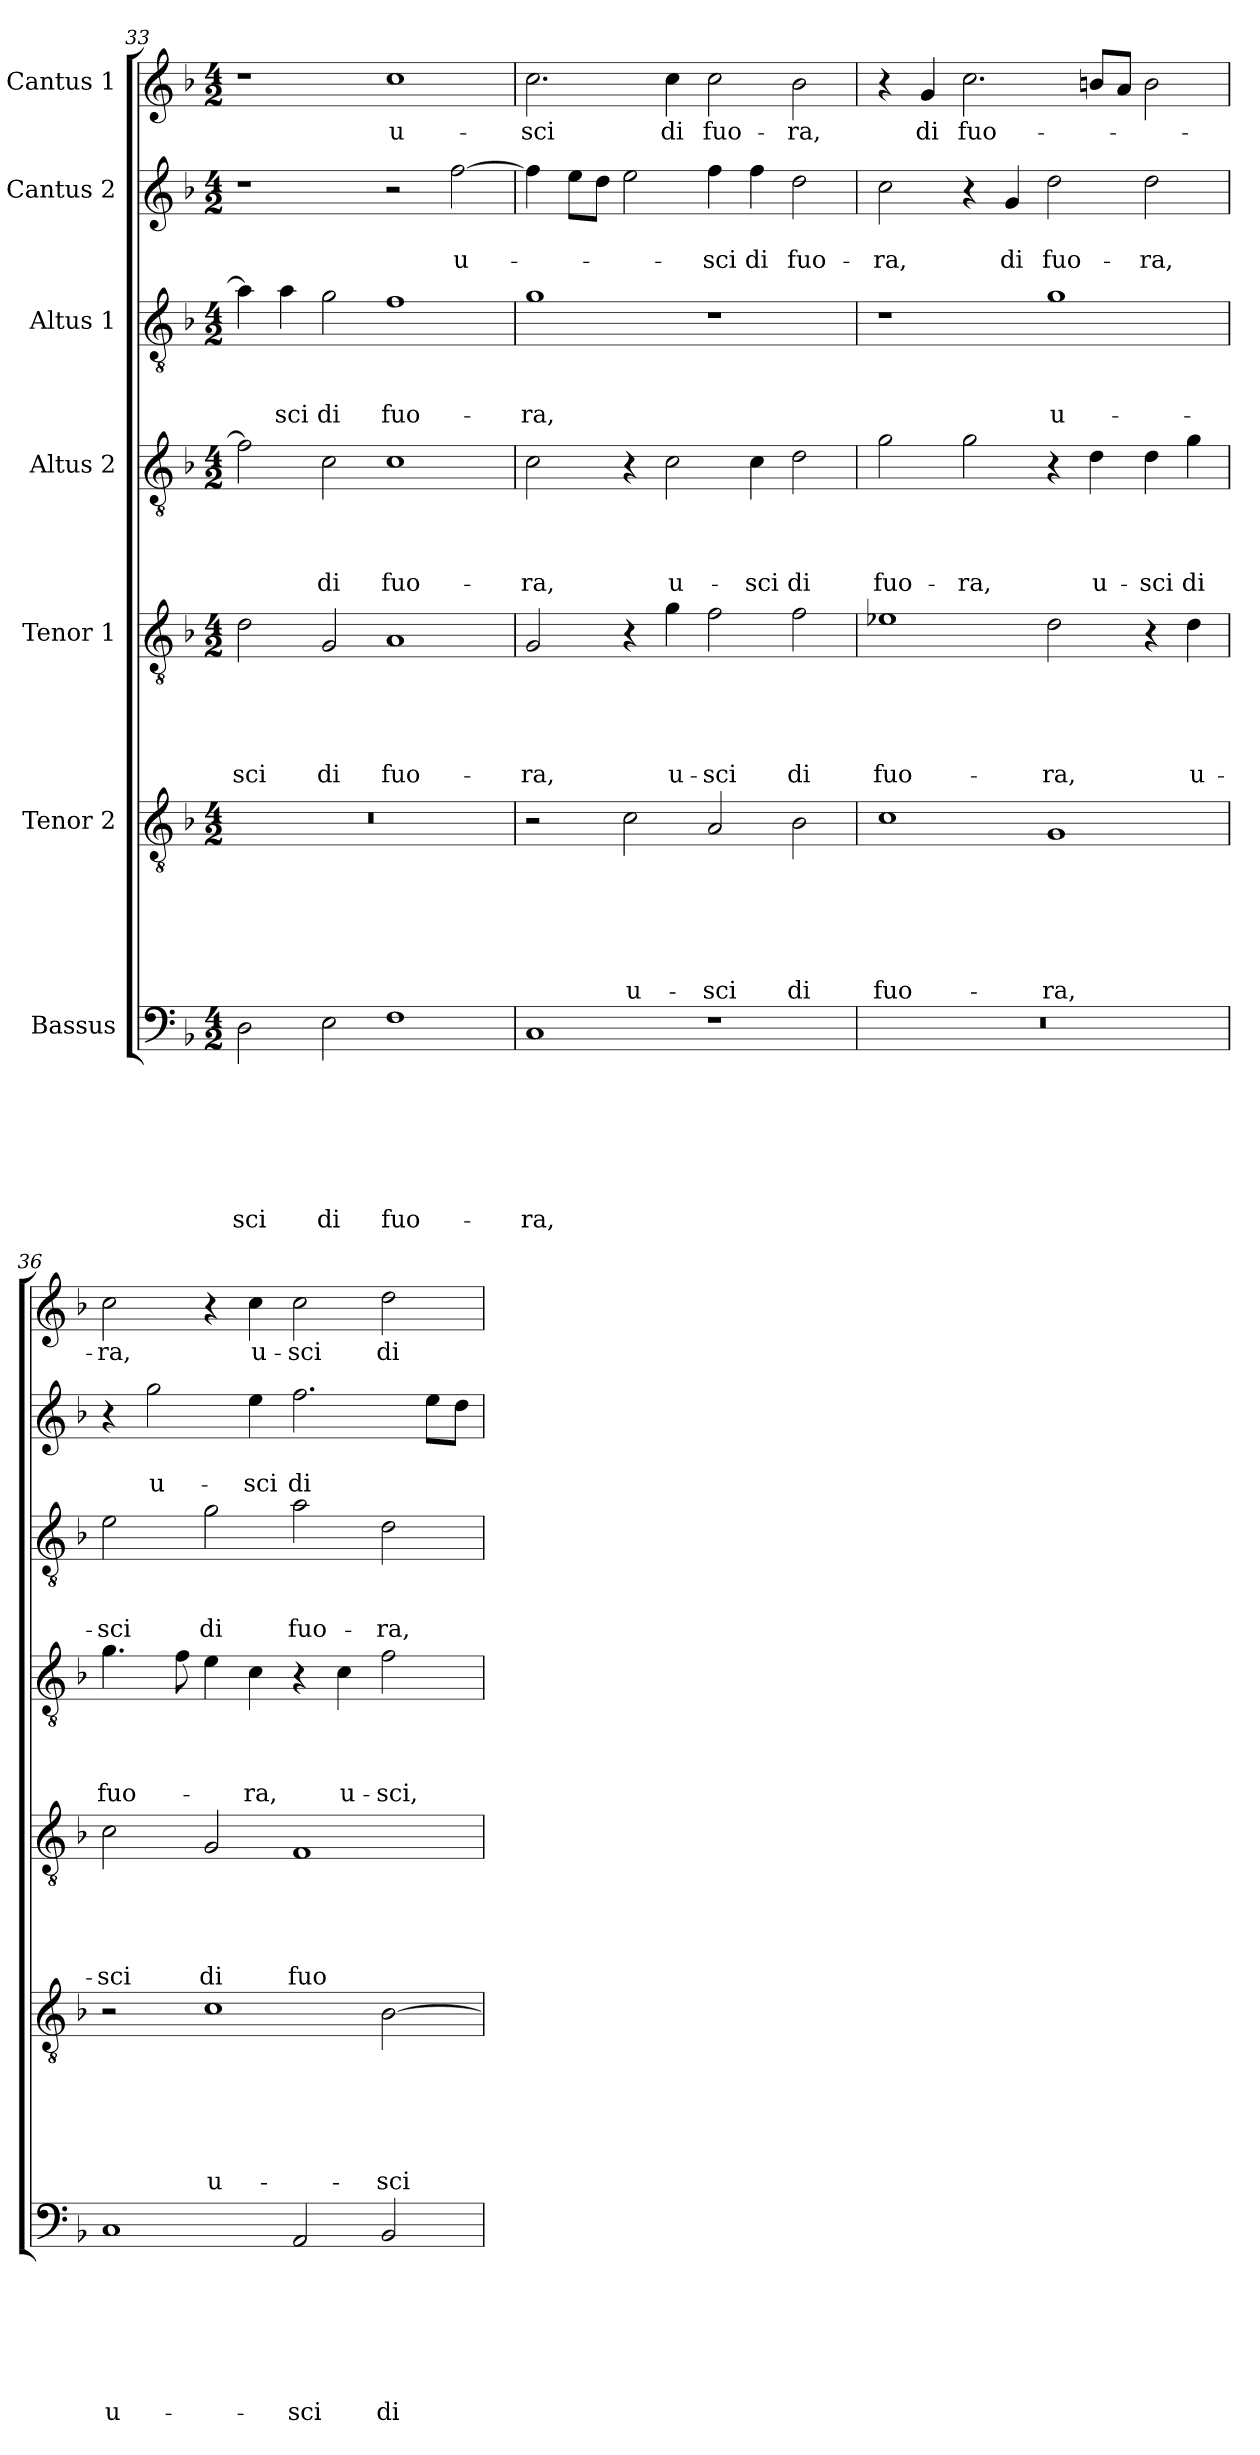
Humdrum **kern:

**kern	**text	**text	**text	**text	**text	**text	**text	**kern	**text	**text	**text	**text	**text	**text	**kern	**text	**text	**text	**text	**text	**kern	**text	**text	**text	**text	**kern	**text	**text	**text	**kern	**text	**text	**kern	**text
*part7	*part7	*part7	*part7	*part7	*part7	*part7	*part7	*part6	*part6	*part6	*part6	*part6	*part6	*part6	*part5	*part5	*part5	*part5	*part5	*part5	*part4	*part4	*part4	*part4	*part4	*part3	*part3	*part3	*part3	*part2	*part2	*part2	*part1	*part1
*staff7	*staff7	*staff7	*staff7	*staff7	*staff7	*staff7	*staff7	*staff6	*staff6	*staff6	*staff6	*staff6	*staff6	*staff6	*staff5	*staff5	*staff5	*staff5	*staff5	*staff5	*staff4	*staff4	*staff4	*staff4	*staff4	*staff3	*staff3	*staff3	*staff3	*staff2	*staff2	*staff2	*staff1	*staff1
*I"Bassus	*	*	*	*	*	*	*	*I"Tenor 2	*	*	*	*	*	*	*I"Tenor 1	*	*	*	*	*	*I"Altus 2	*	*	*	*	*I"Altus 1	*	*	*	*I"Cantus 2	*	*	*I"Cantus 1	*
!!LO:PB:g=z
*clefF4	*	*	*	*	*	*	*	*clefGv2	*	*	*	*	*	*	*clefGv2	*	*	*	*	*	*clefGv2	*	*	*	*	*clefGv2	*	*	*	*clefG2	*	*	*clefG2	*
*k[b-]	*	*	*	*	*	*	*	*k[b-]	*	*	*	*	*	*	*k[b-]	*	*	*	*	*	*k[b-]	*	*	*	*	*k[b-]	*	*	*	*k[b-]	*	*	*k[b-]	*
*d:	*	*	*	*	*	*	*	*d:	*	*	*	*	*	*	*d:	*	*	*	*	*	*d:	*	*	*	*	*d:	*	*	*	*d:	*	*	*d:	*
*M4/2	*	*	*	*	*	*	*	*M4/2	*	*	*	*	*	*	*M4/2	*	*	*	*	*	*M4/2	*	*	*	*	*M4/2	*	*	*	*M4/2	*	*	*M4/2	*
=33	=33	=33	=33	=33	=33	=33	=33	=33	=33	=33	=33	=33	=33	=33	=33	=33	=33	=33	=33	=33	=33	=33	=33	=33	=33	=33	=33	=33	=33	=33	=33	=33	=33	=33
!	!	!	!	!	!	!	!LO:LY:b	!	!	!	!	!	!	!	!	!	!	!	!	!LO:LY:b	!	!	!	!	!	!	!	!	!	!	!	!	!	!
2D\	.	.	.	.	.	.	-sci	0r	.	.	.	.	.	.	2d\	.	.	.	.	-sci	2f\]	.	.	.	.	4a\]	.	.	.	1r	.	.	1r	.
!	!	!	!	!	!	!	!	!	!	!	!	!	!	!	!	!	!	!	!	!	!	!	!	!	!	!	!	!	!LO:LY:b	!	!	!	!	!
.	.	.	.	.	.	.	.	.	.	.	.	.	.	.	.	.	.	.	.	.	.	.	.	.	.	4a\	.	.	-sci	.	.	.	.	.
!	!	!	!	!	!	!	!LO:LY:b	!	!	!	!	!	!	!	!	!	!	!	!	!LO:LY:b	!	!	!	!	!LO:LY:b	!	!	!	!LO:LY:b	!	!	!	!	!
2E\	.	.	.	.	.	.	di	.	.	.	.	.	.	.	2G/	.	.	.	.	di	2c\	.	.	.	di	2g\	.	.	di	.	.	.	.	.
!	!	!	!	!	!	!	!LO:LY:b	!	!	!	!	!	!	!	!	!	!	!	!	!LO:LY:b	!	!	!	!	!LO:LY:b	!	!	!	!LO:LY:b	!	!	!	!	!LO:LY:b
1F	.	.	.	.	.	.	fuo-	.	.	.	.	.	.	.	1A	.	.	.	.	fuo-	1c	.	.	.	fuo-	1f	.	.	fuo-	2r	.	.	1cc	u-
!	!	!	!	!	!	!	!	!	!	!	!	!	!	!	!	!	!	!	!	!	!	!	!	!	!	!	!	!	!	!	!	!LO:LY:b	!	!
.	.	.	.	.	.	.	.	.	.	.	.	.	.	.	.	.	.	.	.	.	.	.	.	.	.	.	.	.	.	[2ff\	.	u-	.	.
=34	=34	=34	=34	=34	=34	=34	=34	=34	=34	=34	=34	=34	=34	=34	=34	=34	=34	=34	=34	=34	=34	=34	=34	=34	=34	=34	=34	=34	=34	=34	=34	=34	=34	=34
!	!	!	!	!	!	!	!LO:LY:b	!	!	!	!	!	!	!	!	!	!	!	!	!LO:LY:b	!	!	!	!	!LO:LY:b	!	!	!	!LO:LY:b	!	!	!	!	!LO:LY:b
1C	.	.	.	.	.	.	-ra,	2r	.	.	.	.	.	.	2G/	.	.	.	.	-ra,	2c\	.	.	.	-ra,	1g	.	.	-ra,	4ff\]	.	.	2.cc\	-sci
.	.	.	.	.	.	.	.	.	.	.	.	.	.	.	.	.	.	.	.	.	.	.	.	.	.	.	.	.	.	8ee\L	.	.	.	.
.	.	.	.	.	.	.	.	.	.	.	.	.	.	.	.	.	.	.	.	.	.	.	.	.	.	.	.	.	.	8dd\J	.	.	.	.
!	!	!	!	!	!	!	!	!	!	!	!	!	!	!LO:LY:b	!	!	!	!	!	!	!	!	!	!	!	!	!	!	!	!	!	!	!	!
.	.	.	.	.	.	.	.	2c\	.	.	.	.	.	u-	4r	.	.	.	.	.	4r	.	.	.	.	.	.	.	.	2ee\	.	.	.	.
!	!	!	!	!	!	!	!	!	!	!	!	!	!	!	!	!	!	!	!	!LO:LY:b	!	!	!	!	!LO:LY:b	!	!	!	!	!	!	!	!	!LO:LY:b
.	.	.	.	.	.	.	.	.	.	.	.	.	.	.	4g\	.	.	.	.	u-	2c\	.	.	.	u-	.	.	.	.	.	.	.	4cc\	di
!	!	!	!	!	!	!	!	!	!	!	!	!	!	!LO:LY:b	!	!	!	!	!	!LO:LY:b	!	!	!	!	!	!	!	!	!	!	!	!LO:LY:b	!	!LO:LY:b
1r	.	.	.	.	.	.	.	2A/	.	.	.	.	.	-sci	2f\	.	.	.	.	-sci	.	.	.	.	.	1r	.	.	.	4ff\	.	-sci	2cc\	fuo-
!	!	!	!	!	!	!	!	!	!	!	!	!	!	!	!	!	!	!	!	!	!	!	!	!	!LO:LY:b	!	!	!	!	!	!	!LO:LY:b	!	!
.	.	.	.	.	.	.	.	.	.	.	.	.	.	.	.	.	.	.	.	.	4c\	.	.	.	-sci	.	.	.	.	4ff\	.	di	.	.
!	!	!	!	!	!	!	!	!	!	!	!	!	!	!LO:LY:b	!	!	!	!	!	!LO:LY:b	!	!	!	!	!LO:LY:b	!	!	!	!	!	!	!LO:LY:b	!	!LO:LY:b
.	.	.	.	.	.	.	.	2B-\	.	.	.	.	.	di	2f\	.	.	.	.	di	2d\	.	.	.	di	.	.	.	.	2dd\	.	fuo-	2b-\	-ra,
=35	=35	=35	=35	=35	=35	=35	=35	=35	=35	=35	=35	=35	=35	=35	=35	=35	=35	=35	=35	=35	=35	=35	=35	=35	=35	=35	=35	=35	=35	=35	=35	=35	=35	=35
!	!	!	!	!	!	!	!	!	!	!	!	!	!	!LO:LY:b	!	!	!	!	!	!LO:LY:b	!	!	!	!	!LO:LY:b	!	!	!	!	!	!	!LO:LY:b	!	!
0r	.	.	.	.	.	.	.	1c	.	.	.	.	.	fuo-	1e-X	.	.	.	.	fuo-	2g\	.	.	.	fuo-	1r	.	.	.	2cc\	.	-ra,	4r	.
!	!	!	!	!	!	!	!	!	!	!	!	!	!	!	!	!	!	!	!	!	!	!	!	!	!	!	!	!	!	!	!	!	!	!LO:LY:b
.	.	.	.	.	.	.	.	.	.	.	.	.	.	.	.	.	.	.	.	.	.	.	.	.	.	.	.	.	.	.	.	.	4g/	di
!	!	!	!	!	!	!	!	!	!	!	!	!	!	!	!	!	!	!	!	!	!	!	!	!	!LO:LY:b	!	!	!	!	!	!	!	!	!LO:LY:b
.	.	.	.	.	.	.	.	.	.	.	.	.	.	.	.	.	.	.	.	.	2g\	.	.	.	-ra,	.	.	.	.	4r	.	.	2.cc\	fuo-
!	!	!	!	!	!	!	!	!	!	!	!	!	!	!	!	!	!	!	!	!	!	!	!	!	!	!	!	!	!	!	!	!LO:LY:b	!	!
.	.	.	.	.	.	.	.	.	.	.	.	.	.	.	.	.	.	.	.	.	.	.	.	.	.	.	.	.	.	4g/	.	di	.	.
!	!	!	!	!	!	!	!	!	!	!	!	!	!	!LO:LY:b	!	!	!	!	!	!LO:LY:b	!	!	!	!	!	!	!	!	!LO:LY:b	!	!	!LO:LY:b	!	!
.	.	.	.	.	.	.	.	1G	.	.	.	.	.	-ra,	2d\	.	.	.	.	-ra,	4r	.	.	.	.	1g	.	.	u-	2dd\	.	fuo-	.	.
!	!	!	!	!	!	!	!	!	!	!	!	!	!	!	!	!	!	!	!	!	!	!	!	!	!LO:LY:b	!	!	!	!	!	!	!	!	!
.	.	.	.	.	.	.	.	.	.	.	.	.	.	.	.	.	.	.	.	.	4d\	.	.	.	u-	.	.	.	.	.	.	.	8bn/L	.
.	.	.	.	.	.	.	.	.	.	.	.	.	.	.	.	.	.	.	.	.	.	.	.	.	.	.	.	.	.	.	.	.	8a/J	.
!	!	!	!	!	!	!	!	!	!	!	!	!	!	!	!	!	!	!	!	!	!	!	!	!	!LO:LY:b	!	!	!	!	!	!	!LO:LY:b	!	!
.	.	.	.	.	.	.	.	.	.	.	.	.	.	.	4r	.	.	.	.	.	4d\	.	.	.	-sci	.	.	.	.	2dd\	.	-ra,	2b\	.
!	!	!	!	!	!	!	!	!	!	!	!	!	!	!	!	!	!	!	!	!LO:LY:b	!	!	!	!	!LO:LY:b	!	!	!	!	!	!	!	!	!
.	.	.	.	.	.	.	.	.	.	.	.	.	.	.	4d\	.	.	.	.	u-	4g\	.	.	.	di	.	.	.	.	.	.	.	.	.
=36	=36	=36	=36	=36	=36	=36	=36	=36	=36	=36	=36	=36	=36	=36	=36	=36	=36	=36	=36	=36	=36	=36	=36	=36	=36	=36	=36	=36	=36	=36	=36	=36	=36	=36
!	!	!	!	!	!	!	!LO:LY:b	!	!	!	!	!	!	!	!	!	!	!	!	!LO:LY:b	!	!	!	!	!LO:LY:b	!	!	!	!LO:LY:b	!	!	!	!	!LO:LY:b
1C	.	.	.	.	.	.	u-	2r	.	.	.	.	.	.	2c\	.	.	.	.	-sci	4.g\	.	.	.	fuo-	2e\	.	.	-sci	4r	.	.	2cc\	-ra,
!	!	!	!	!	!	!	!	!	!	!	!	!	!	!	!	!	!	!	!	!	!	!	!	!	!	!	!	!	!	!	!	!LO:LY:b	!	!
.	.	.	.	.	.	.	.	.	.	.	.	.	.	.	.	.	.	.	.	.	.	.	.	.	.	.	.	.	.	2gg\	.	u-	.	.
.	.	.	.	.	.	.	.	.	.	.	.	.	.	.	.	.	.	.	.	.	8f\	.	.	.	.	.	.	.	.	.	.	.	.	.
!	!	!	!	!	!	!	!	!	!	!	!	!	!	!LO:LY:b	!	!	!	!	!	!LO:LY:b	!	!	!	!	!	!	!	!	!LO:LY:b	!	!	!	!	!
.	.	.	.	.	.	.	.	1c	.	.	.	.	.	u-	2G/	.	.	.	.	di	4e\	.	.	.	.	2g\	.	.	di	.	.	.	4r	.
!	!	!	!	!	!	!	!	!	!	!	!	!	!	!	!	!	!	!	!	!	!	!	!	!	!LO:LY:b	!	!	!	!	!	!	!LO:LY:b	!	!LO:LY:b
.	.	.	.	.	.	.	.	.	.	.	.	.	.	.	.	.	.	.	.	.	4c\	.	.	.	-ra,	.	.	.	.	4ee\	.	-sci	4cc\	u-
!	!	!	!	!	!	!	!LO:LY:b	!	!	!	!	!	!	!	!	!	!	!	!	!LO:LY:b	!	!	!	!	!	!	!	!	!LO:LY:b	!	!	!LO:LY:b	!	!LO:LY:b
2AA/	.	.	.	.	.	.	-sci	.	.	.	.	.	.	.	1F	.	.	.	.	fuo-	4r	.	.	.	.	2a\	.	.	fuo-	2.ff\	.	di	2cc\	-sci
!	!	!	!	!	!	!	!	!	!	!	!	!	!	!	!	!	!	!	!	!	!	!	!	!	!LO:LY:b	!	!	!	!	!	!	!	!	!
.	.	.	.	.	.	.	.	.	.	.	.	.	.	.	.	.	.	.	.	.	4c\	.	.	.	u-	.	.	.	.	.	.	.	.	.
!	!	!	!	!	!	!	!LO:LY:b	!	!	!	!	!	!	!LO:LY:b	!	!	!	!	!	!	!	!	!	!	!LO:LY:b	!	!	!	!LO:LY:b	!	!	!	!	!LO:LY:b
2BB-/	.	.	.	.	.	.	di	[2B-\	.	.	.	.	.	-sci	.	.	.	.	.	.	2f\	.	.	.	-sci,	2d\	.	.	-ra,	.	.	.	2dd\	di
.	.	.	.	.	.	.	.	.	.	.	.	.	.	.	.	.	.	.	.	.	.	.	.	.	.	.	.	.	.	8ee\L	.	.	.	.
.	.	.	.	.	.	.	.	.	.	.	.	.	.	.	.	.	.	.	.	.	.	.	.	.	.	.	.	.	.	8dd\J	.	.	.	.
=	=	=	=	=	=	=	=	=	=	=	=	=	=	=	=	=	=	=	=	=	=	=	=	=	=	=	=	=	=	=	=	=	=	=
*-	*-	*-	*-	*-	*-	*-	*-	*-	*-	*-	*-	*-	*-	*-	*-	*-	*-	*-	*-	*-	*-	*-	*-	*-	*-	*-	*-	*-	*-	*-	*-	*-	*-	*-
